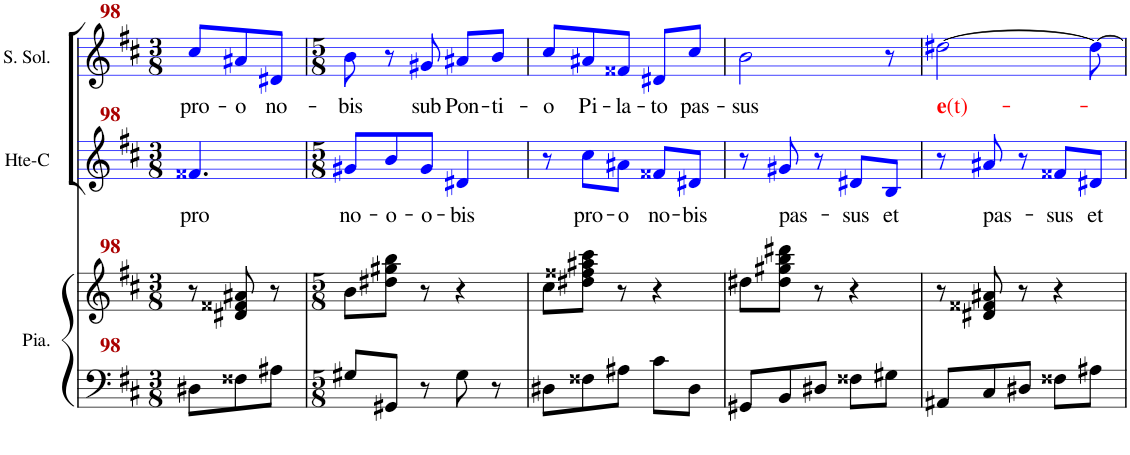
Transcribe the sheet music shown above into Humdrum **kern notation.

**kern	**kern	**kern	**text	**kern	**text
*part3	*part3	*part2	*part2	*part1	*part1
*staff4	*staff3	*staff2	*staff2	*staff1	*staff1
*I"Piano	*	*I"Haute-Contre	*	*I"Soprano Solo	*
*I'Pno.	*	*I'Hte-C	*	*I'S. Sol.	*
!!LO:PB:g=z
*clefF4	*clefG2	*clefG2	*	*clefG2	*
*k[f#c#]	*k[f#c#]	*k[f#c#]	*	*k[f#c#]	*
*M3/8	*M3/8	*M3/8	*	*M3/8	*
=98	=98	=98	=98	=98	=98
!	!	!	!LO:LY:b	!	!LO:LY:b
8D#X\L	8r	4.f##Xi/	pro	8cc#i/L	pro-
!	!	!	!	!	!LO:LY:b
8F##X\	8d#X/ 8f##X/ 8a#X/	.	.	8a#Xi/	-o
!	!	!	!	!	!LO:LY:b
8A#X\J	8r	.	.	8d#Xi/J	no-
=99	=99	=99	=99	=99	=99
*M5/8	*M5/8	*M5/8	*	*M5/8	*
!	!	!	!LO:LY:b	!	!LO:LY:b
8G#X/L	8b\L	8g#Xi/L	no-	8bi\	-bis
!	!	!	!LO:LY:b	!	!
8GG#X/J	8dd#X\ 8gg#X\ 8bb\J	8bi/	-o-	8r	.
!	!	!	!LO:LY:b	!	!LO:LY:b
8r	8r	8g#i/J	-o-	8g#Xi/	sub
!	!	!	!LO:LY:b	!	!LO:LY:b
8G#\	4r	4d#Xi/	-bis	8a#Xi/L	Pon-
!	!	!	!	!	!LO:LY:b
8r	.	.	.	8bi/J	-ti-
=100	=100	=100	=100	=100	=100
!	!	!	!	!	!LO:LY:b
8D#X\L	8cc#\L	8r	.	8cc#i/L	-o
!	!	!	!LO:LY:b	!	!LO:LY:b
8F##X\	8dd#X\ 8ff##X\ 8aa#X\ 8ccc#\J	8cc#i\L	pro-	8a#Xi/	Pi-
!	!	!	!LO:LY:b	!	!LO:LY:b
8A#X\J	8r	8a#Xi\J	-o	8f##Xi/J	-la-
!	!	!	!LO:LY:b	!	!LO:LY:b
8c#\L	4r	8f##Xi/L	no-	8d#Xi/L	-to
!	!	!	!LO:LY:b	!	!LO:LY:b
8D#\J	.	8d#Xi/J	-bis	8cc#i/J	pas-
=101	=101	=101	=101	=101	=101
!	!	!	!	!	!LO:LY:b
8GG#X/L	8dd#X\L	8r	.	2bi\	-sus
!	!	!	!LO:LY:b	!	!
8BB/	8dd#\ 8gg#X\ 8bb\ 8ddd#X\J	8g#Xi/	pas-	.	.
8D#X/J	8r	8r	.	.	.
!	!	!	!LO:LY:b	!	!
8F##X\L	4r	8d#Xi/L	-sus	.	.
!	!	!	!LO:LY:b	!	!
8G#X\J	.	8Bi/J	et	8r	.
=102	=102	=102	=102	=102	=102
!	!	!	!	!	!LO:LY:b:color=#FF0000
8AA#X/L	8r	8r	.	[2dd#Xi\	e (t)
!	!	!	!LO:LY:b	!	!
8C#/	8d#X/ 8f##X/ 8a#X/	8a#Xi/	pas-	.	.
8D#X/J	8r	8r	.	.	.
!	!	!	!LO:LY:b	!	!
8F##X\L	4r	8f##Xi/L	-sus	.	.
!	!	!	!LO:LY:b	!	!
8A#X\J	.	8d#Xi/J	et	8dd#i\_	.
=	=	=	=	=	=
*-	*-	*-	*-	*-	*-
